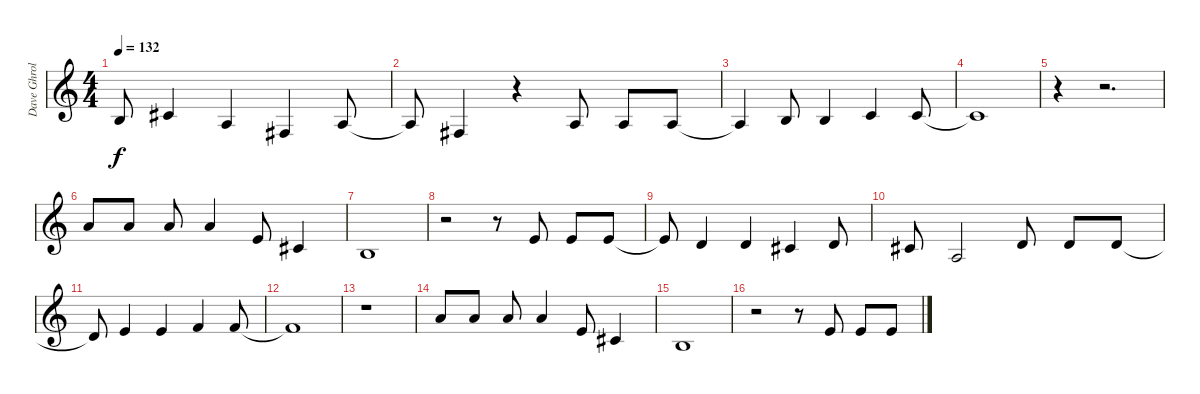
\track ("Dave Ghrol (Vocals) (Staff 2)" "Dave Ghrol") {instrument electricgrandpiano}
\staff {score}
\tuning (E4 B3 G3 D3 A2 E2 B1) {hide}
\ts (4 4)
\tempo 132
\clef g2
\ks c
0.2{t}.8{dy f} 2.2.4 2.3.4 4.4.4 2.3.8 |
2.3{t}.8 4.4.4 r.4 2.3.8 2.3.8 2.3.8 |
2.3{t}.4 0.2.8 0.2.4 1.2.4 1.2.8 |
1.2{t}.1 |
r.4 r.2{d} |
5.1.8 5.1.8 5.1.8 5.1.4 0.1.8 2.2.4 |
0.2.1 |
r.2 r.8 0.1.8 0.1.8 0.1.8 |
0.1{t}.8 3.2.4 3.2.4 2.2.4 3.2.8 |
2.2.8 2.3.2 3.2.8 3.2.8 3.2.8 |
3.2{t}.8 0.1.4 0.1.4 1.1.4 1.1.8 |
1.1{t}.1 |
r.1 |
5.1.8 5.1.8 5.1.8 5.1.4 0.1.8 2.2.4 |
0.2.1 |
r.2 r.8 0.1.8 0.1.8 0.1.8
